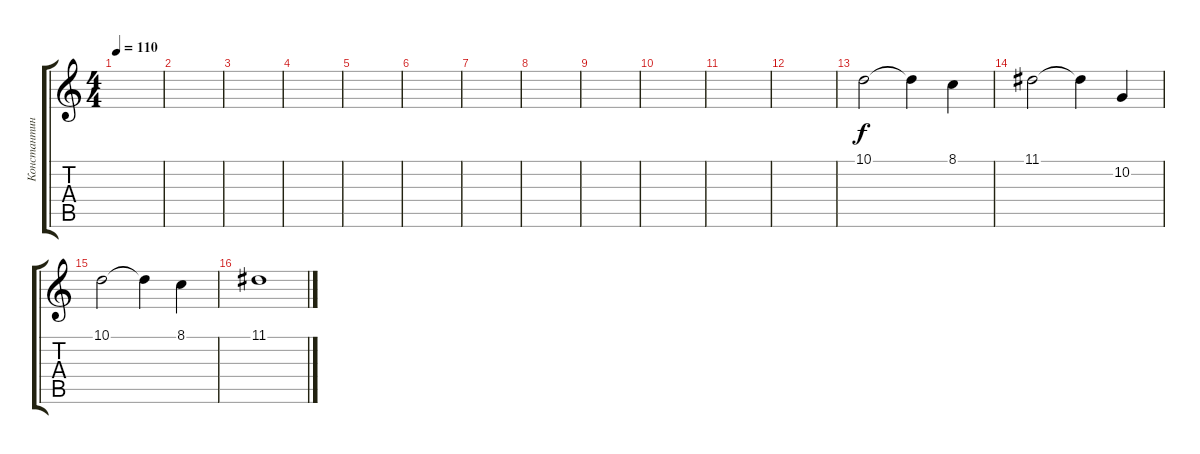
\track ("Константин Бекрев" "Константин") {instrument acousticgrandpiano}
\staff {score tabs}
\tuning (E4 A3 G3 C3 G2 C2) {hide}
\ts (4 4)
\tempo 110
\clef g2
\ks c
|
|
|
|
|
|
|
|
|
|
|
|
10.1.2 10.1{t}.4 8.1.4 |
11.1.2 11.1{t}.4 10.2.4 |
10.1.2 10.1{t}.4 8.1.4 |
11.1.1
